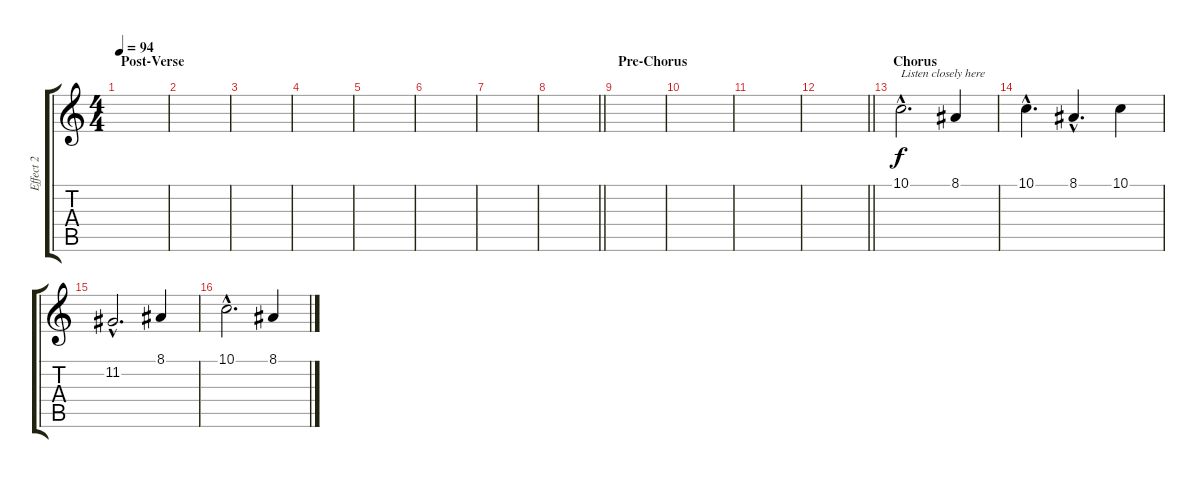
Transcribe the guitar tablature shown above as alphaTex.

\track ("Effect 2" "Effect 2") {instrument fx1rain}
\staff {score tabs}
\tuning (D4 A3 F3 C3 G2 C2) {hide}
\ts (4 4)
\section ("" "Post-Verse")
\tempo 94
\clef g2
\ks c
|
|
|
|
|
|
|
\barLineRight lightlight
|
\section ("" "Pre-Chorus")
|
|
|
\barLineRight lightlight
|
\section ("" "Chorus")
10.1{hac}.2{d txt "Listen closely here"} 8.1.4 |
10.1{hac}.4{d} 8.1{hac}.4{d} 10.1.4 |
11.2{hac}.2{d} 8.1.4 |
10.1{hac}.2{d} 8.1.4
